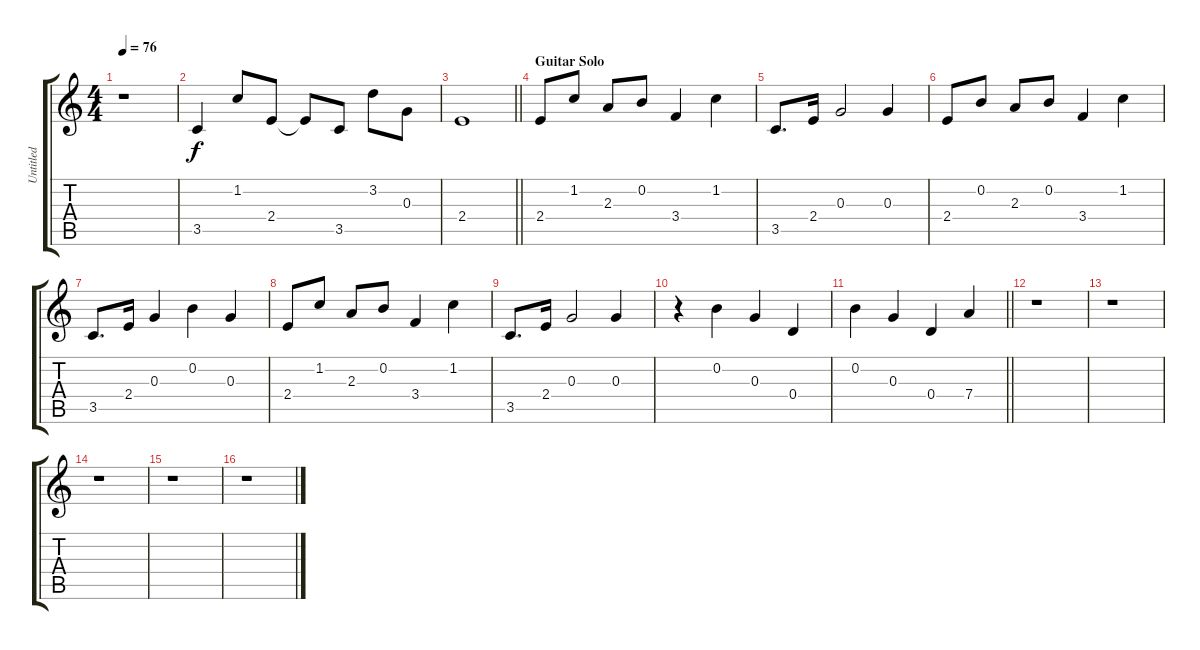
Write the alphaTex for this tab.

\track ("Untitled" "Untitled") {instrument distortionguitar}
\staff {score tabs}
\tuning (E4 B3 G3 D3 A2 E2) {hide}
\ts (4 4)
\tempo 76
\clef g2
\ks c
r.1{dy f} |
3.5.4 1.2.8 2.4.8 2.4{t}.8 3.5.8 3.2.8 0.3.8 |
\barLineRight lightlight
2.4.1 |
\section ("" "Guitar Solo")
2.4.8 1.2.8 2.3.8 0.2.8 3.4.4 1.2.4 |
3.5.8{d} 2.4.16 0.3.2 0.3.4 |
2.4.8 0.2.8 2.3.8 0.2.8 3.4.4 1.2.4 |
3.5.8{d} 2.4.16 0.3.4 0.2.4 0.3.4 |
2.4.8 1.2.8 2.3.8 0.2.8 3.4.4 1.2.4 |
3.5.8{d} 2.4.16 0.3.2 0.3.4 |
r.4 0.2.4 0.3.4 0.4.4 |
\barLineRight lightlight
0.2.4 0.3.4 0.4.4 7.4.4 |
r.1 |
r.1 |
r.1 |
r.1 |
r.1
